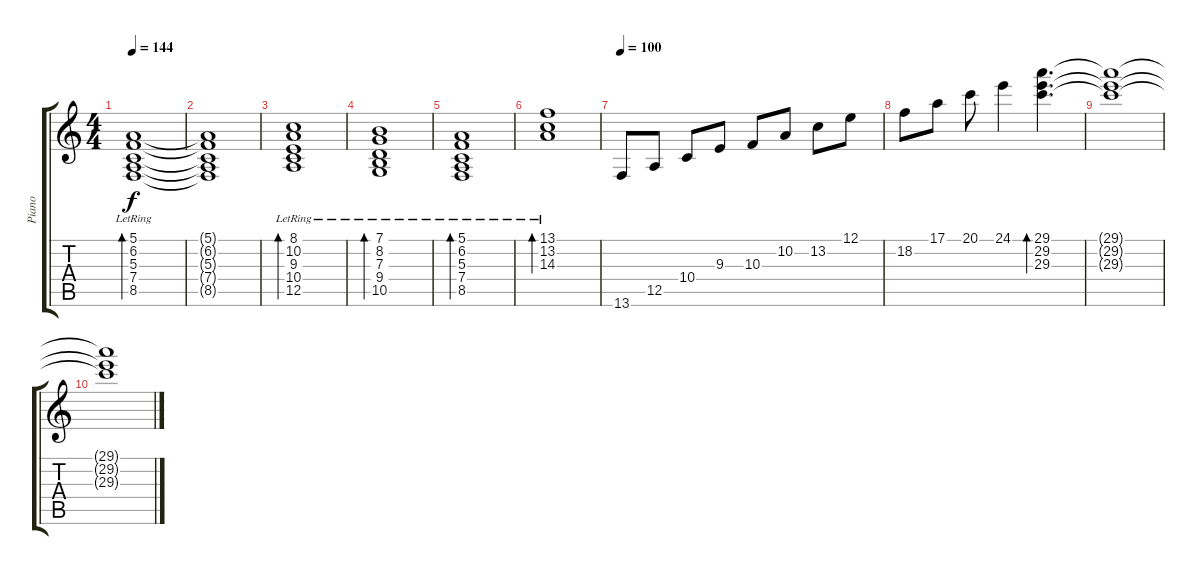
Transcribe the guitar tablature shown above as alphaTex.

\track ("Piano" "Piano") {instrument acousticgrandpiano}
\staff {score tabs}
\tuning (E4 B3 G3 D3 A2 E2) {hide}
\ts (4 4)
\tempo 144
\clef g2
\ks c
(5.1{lr} 6.2{lr} 5.3{lr} 7.4{lr} 8.5{lr}).1{bd 120 dy f} |
(5.1{t} 6.2{t} 5.3{t} 7.4{t} 8.5{t}).1 |
(8.1{lr} 10.2{lr} 9.3{lr} 10.4{lr} 12.5{lr}).1{bd 120} |
(7.1{lr} 8.2{lr} 7.3{lr} 9.4{lr} 10.5{lr}).1{bd 120} |
(5.1{lr} 6.2{lr} 5.3{lr} 7.4{lr} 8.5{lr}).1{bd 120} |
(13.1{lr} 13.2{lr} 14.3{lr}).1{bd 480} |
\tempo 100
13.6.8{volume 0} 12.5.8 10.4.8 9.3.8 10.3.8 10.2.8 13.2.8 12.1.8 |
18.2.8 17.1.8 20.1.8 24.1.4 (29.1 29.2 29.3).4{d bd 480} |
(29.1{t} 29.2{t} 29.3{t}).1 |
(29.1{t} 29.2{t} 29.3{t}).1
